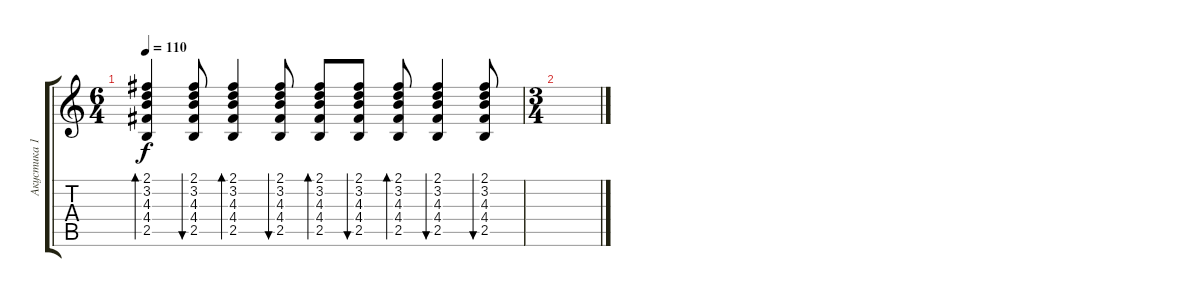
\track ("Акустика 1" "Акустика 1") {instrument acousticguitarsteel}
\staff {score tabs}
\tuning (E4 B3 G3 D3 A2 E2) {hide}
\ts (6 4)
\tempo 110
\clef g2
\ks c
(2.1 3.2 4.3 4.4 2.5).4{bd 60 dy f} (2.1 3.2 4.3 4.4 2.5).8{bu 60} (2.1 3.2 4.3 4.4 2.5).4{bd 60} (2.1 3.2 4.3 4.4 2.5).8{bu 60} (2.1 3.2 4.3 4.4 2.5).8{bd 60} (2.1 3.2 4.3 4.4 2.5).8{bu 60} (2.1 3.2 4.3 4.4 2.5).8{bd 60} (2.1 3.2 4.3 4.4 2.5).4{bu 60} (2.1 3.2 4.3 4.4 2.5).8{bu 60} |
\ts (3 4)
